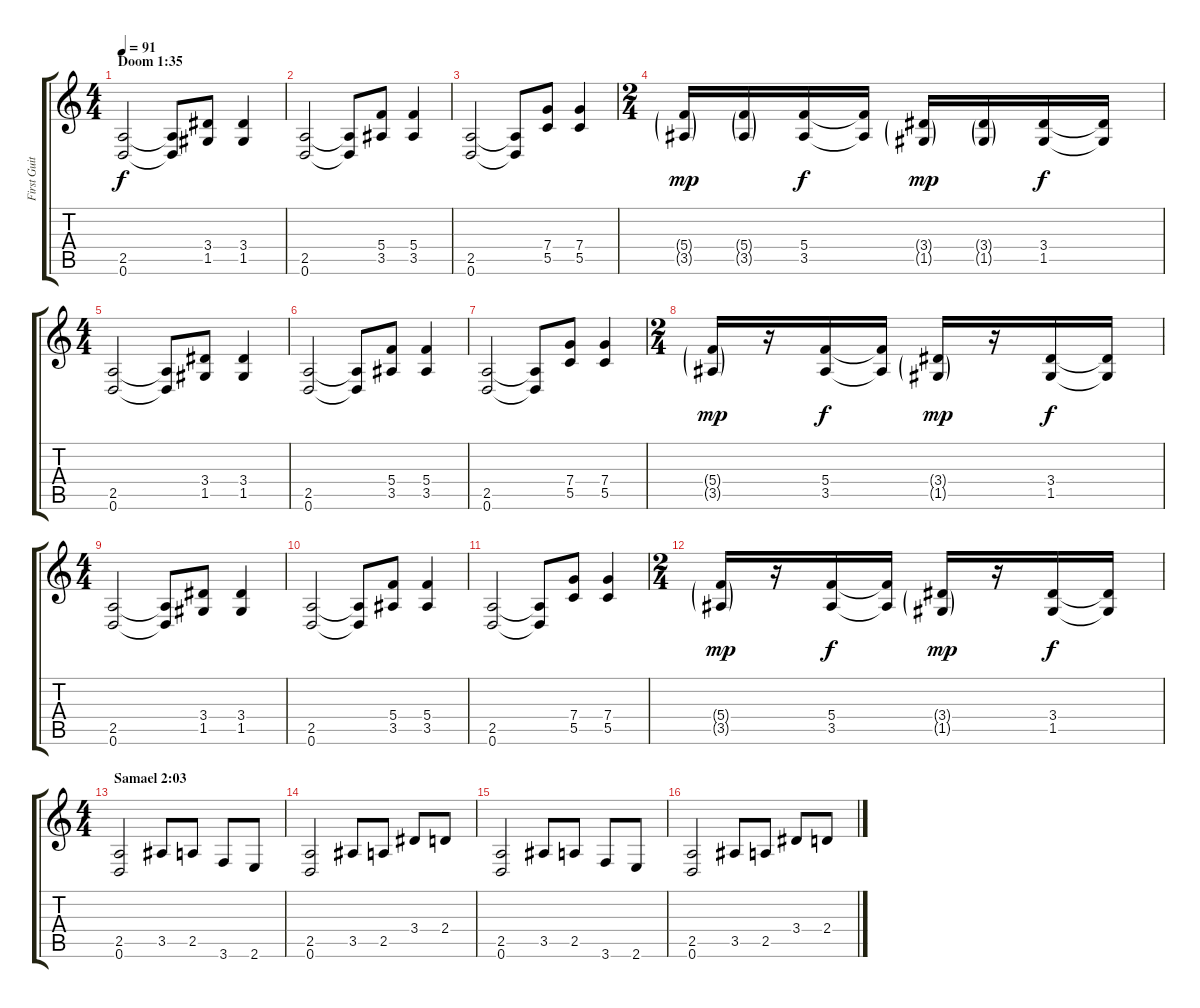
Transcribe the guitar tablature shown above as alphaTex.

\track ("First Guitar" "First Guit") {instrument overdrivenguitar}
\staff {score tabs}
\tuning (D4 A3 F3 C3 G2 D2) {hide}
\ts (4 4)
\section ("" "Doom 1:35")
\tempo 91
\clef g2
\ks c
(2.5 0.6).2{dy f} (2.5{t} 0.6{t}).8 (3.4 1.5).8 (3.4 1.5).4 |
(2.5 0.6).2 (2.5{t} 0.6{t}).8 (5.4 3.5).8 (5.4 3.5).4 |
(2.5 0.6).2 (2.5{t} 0.6{t}).8 (7.4 5.5).8 (7.4 5.5).4 |
\ts (2 4)
(5.4{g} 3.5{g}).16{dy mp} (5.4{g} 3.5{g}).16 (5.4 3.5).16{dy f} (5.4{t} 3.5{t}).16 (3.4{g} 1.5{g}).16{dy mp} (3.4{g} 1.5{g}).16 (3.4 1.5).16{dy f} (3.4{t} 1.5{t}).16 |
\ts (4 4)
(2.5 0.6).2 (2.5{t} 0.6{t}).8 (3.4 1.5).8 (3.4 1.5).4 |
(2.5 0.6).2 (2.5{t} 0.6{t}).8 (5.4 3.5).8 (5.4 3.5).4 |
(2.5 0.6).2 (2.5{t} 0.6{t}).8 (7.4 5.5).8 (7.4 5.5).4 |
\ts (2 4)
(5.4{g} 3.5{g}).16{dy mp} r.16 (5.4 3.5).16{dy f} (5.4{t} 3.5{t}).16 (3.4{g} 1.5{g}).16{dy mp} r.16 (3.4 1.5).16{dy f} (3.4{t} 1.5{t}).16 |
\ts (4 4)
(2.5 0.6).2 (2.5{t} 0.6{t}).8 (3.4 1.5).8 (3.4 1.5).4 |
(2.5 0.6).2 (2.5{t} 0.6{t}).8 (5.4 3.5).8 (5.4 3.5).4 |
(2.5 0.6).2 (2.5{t} 0.6{t}).8 (7.4 5.5).8 (7.4 5.5).4 |
\ts (2 4)
(5.4{g} 3.5{g}).16{dy mp} r.16 (5.4 3.5).16{dy f} (5.4{t} 3.5{t}).16 (3.4{g} 1.5{g}).16{dy mp} r.16 (3.4 1.5).16{dy f} (3.4{t} 1.5{t}).16 |
\ts (4 4)
\section ("" "Samael 2:03")
(2.5 0.6).2 3.5.8 2.5.8 3.6.8 2.6.8 |
(2.5 0.6).2 3.5.8 2.5.8 3.4.8 2.4.8 |
(2.5 0.6).2 3.5.8 2.5.8 3.6.8 2.6.8 |
(2.5 0.6).2 3.5.8 2.5.8 3.4.8 2.4.8
